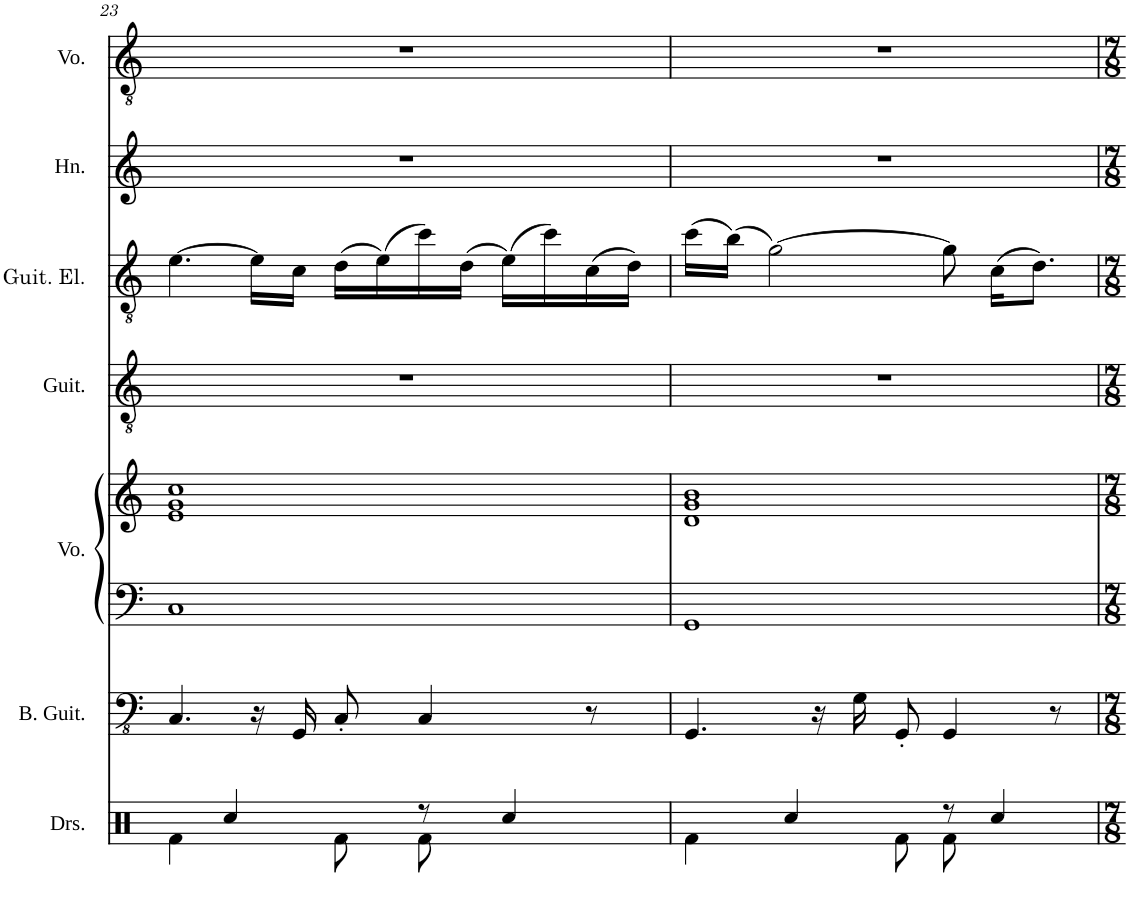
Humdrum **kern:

**kern	**kern	**kern	**kern	**kern	**kern	**kern	**kern
*part7	*part6	*part5	*part5	*part4	*part3	*part2	*part1
*staff8	*staff7	*staff6	*staff5	*staff4	*staff3	*staff2	*staff1
*I"Drumset	*I"Bass Guitar	*I"Voice	*	*I"Guitar	*I"Guitare électrique	*I"Horn	*I"Voice
*I'Drs.	*I'B. Guit.	*I'Vo.	*	*I'Guit.	*I'Guit. El.	*I'Hn.	*I'Vo.
!!LO:PB:g=z
*clefX	*clefFv4	*clefF4	*clefG2	*clefGv2	*clefGv2	*clefG2	*clefGv2
*	*	*	*	*	*	*Trd4c7	*
*k[]	*k[]	*k[]	*k[]	*k[]	*k[]	*k[]	*k[]
*M4/4	*M4/4	*M4/4	*M4/4	*M4/4	*M4/4	*M4/4	*M4/4
=23	=23	=23	=23	=23	=23	=23	=23
*^	*	*	*	*	*	*	*
4Rf\	8ryy	4.CC/	1C	1e 1g 1cc	1r	[4.e\	1r	1r
*v	*v	*	*	*	*	*	*	*
4Rcc/	.	.	.	.	.	.	.
.	16r	.	.	.	16e\LL]	.	.
.	16GGG/	.	.	.	16c\JJ	.	.
8Rf\	8CC'/	.	.	.	(16d\LL	.	.
.	.	.	.	.	(16e\)	.	.
*^	*	*	*	*	*	*	*
8r	8Rf\	4CC/	.	.	.	16cc\)	.	.
.	.	.	.	.	.	(16d\JJ	.	.
4Rcc/	4ryy	.	.	.	.	(16e\LL)	.	.
.	.	.	.	.	.	16cc\)	.	.
.	.	8r	.	.	.	(16c\	.	.
.	.	.	.	.	.	16d\JJ)	.	.
=24	=24	=24	=24	=24	=24	=24	=24	=24
4Rf\	8ryy	4.GGG/	1GG	1d 1g 1b	1r	(16cc\LL	1r	1r
.	.	.	.	.	.	(16b\JJ)	.	.
*v	*v	*	*	*	*	*	*	*
.	.	.	.	.	[2g\)	.	.
4Rcc/	.	.	.	.	.	.	.
.	16r	.	.	.	.	.	.
.	16GG\	.	.	.	.	.	.
8Rf\	8GGG'/	.	.	.	.	.	.
*^	*	*	*	*	*	*	*
8r	8Rf\	4GGG/	.	.	.	8g\]	.	.
4Rcc/	4ryy	.	.	.	.	(16c\KL	.	.
.	.	.	.	.	.	8.d\J)	.	.
.	.	8r	.	.	.	.	.	.
*v	*v	*	*	*	*	*	*	*
=	=	=	=	=	=	=	=
*-	*-	*-	*-	*-	*-	*-	*-
